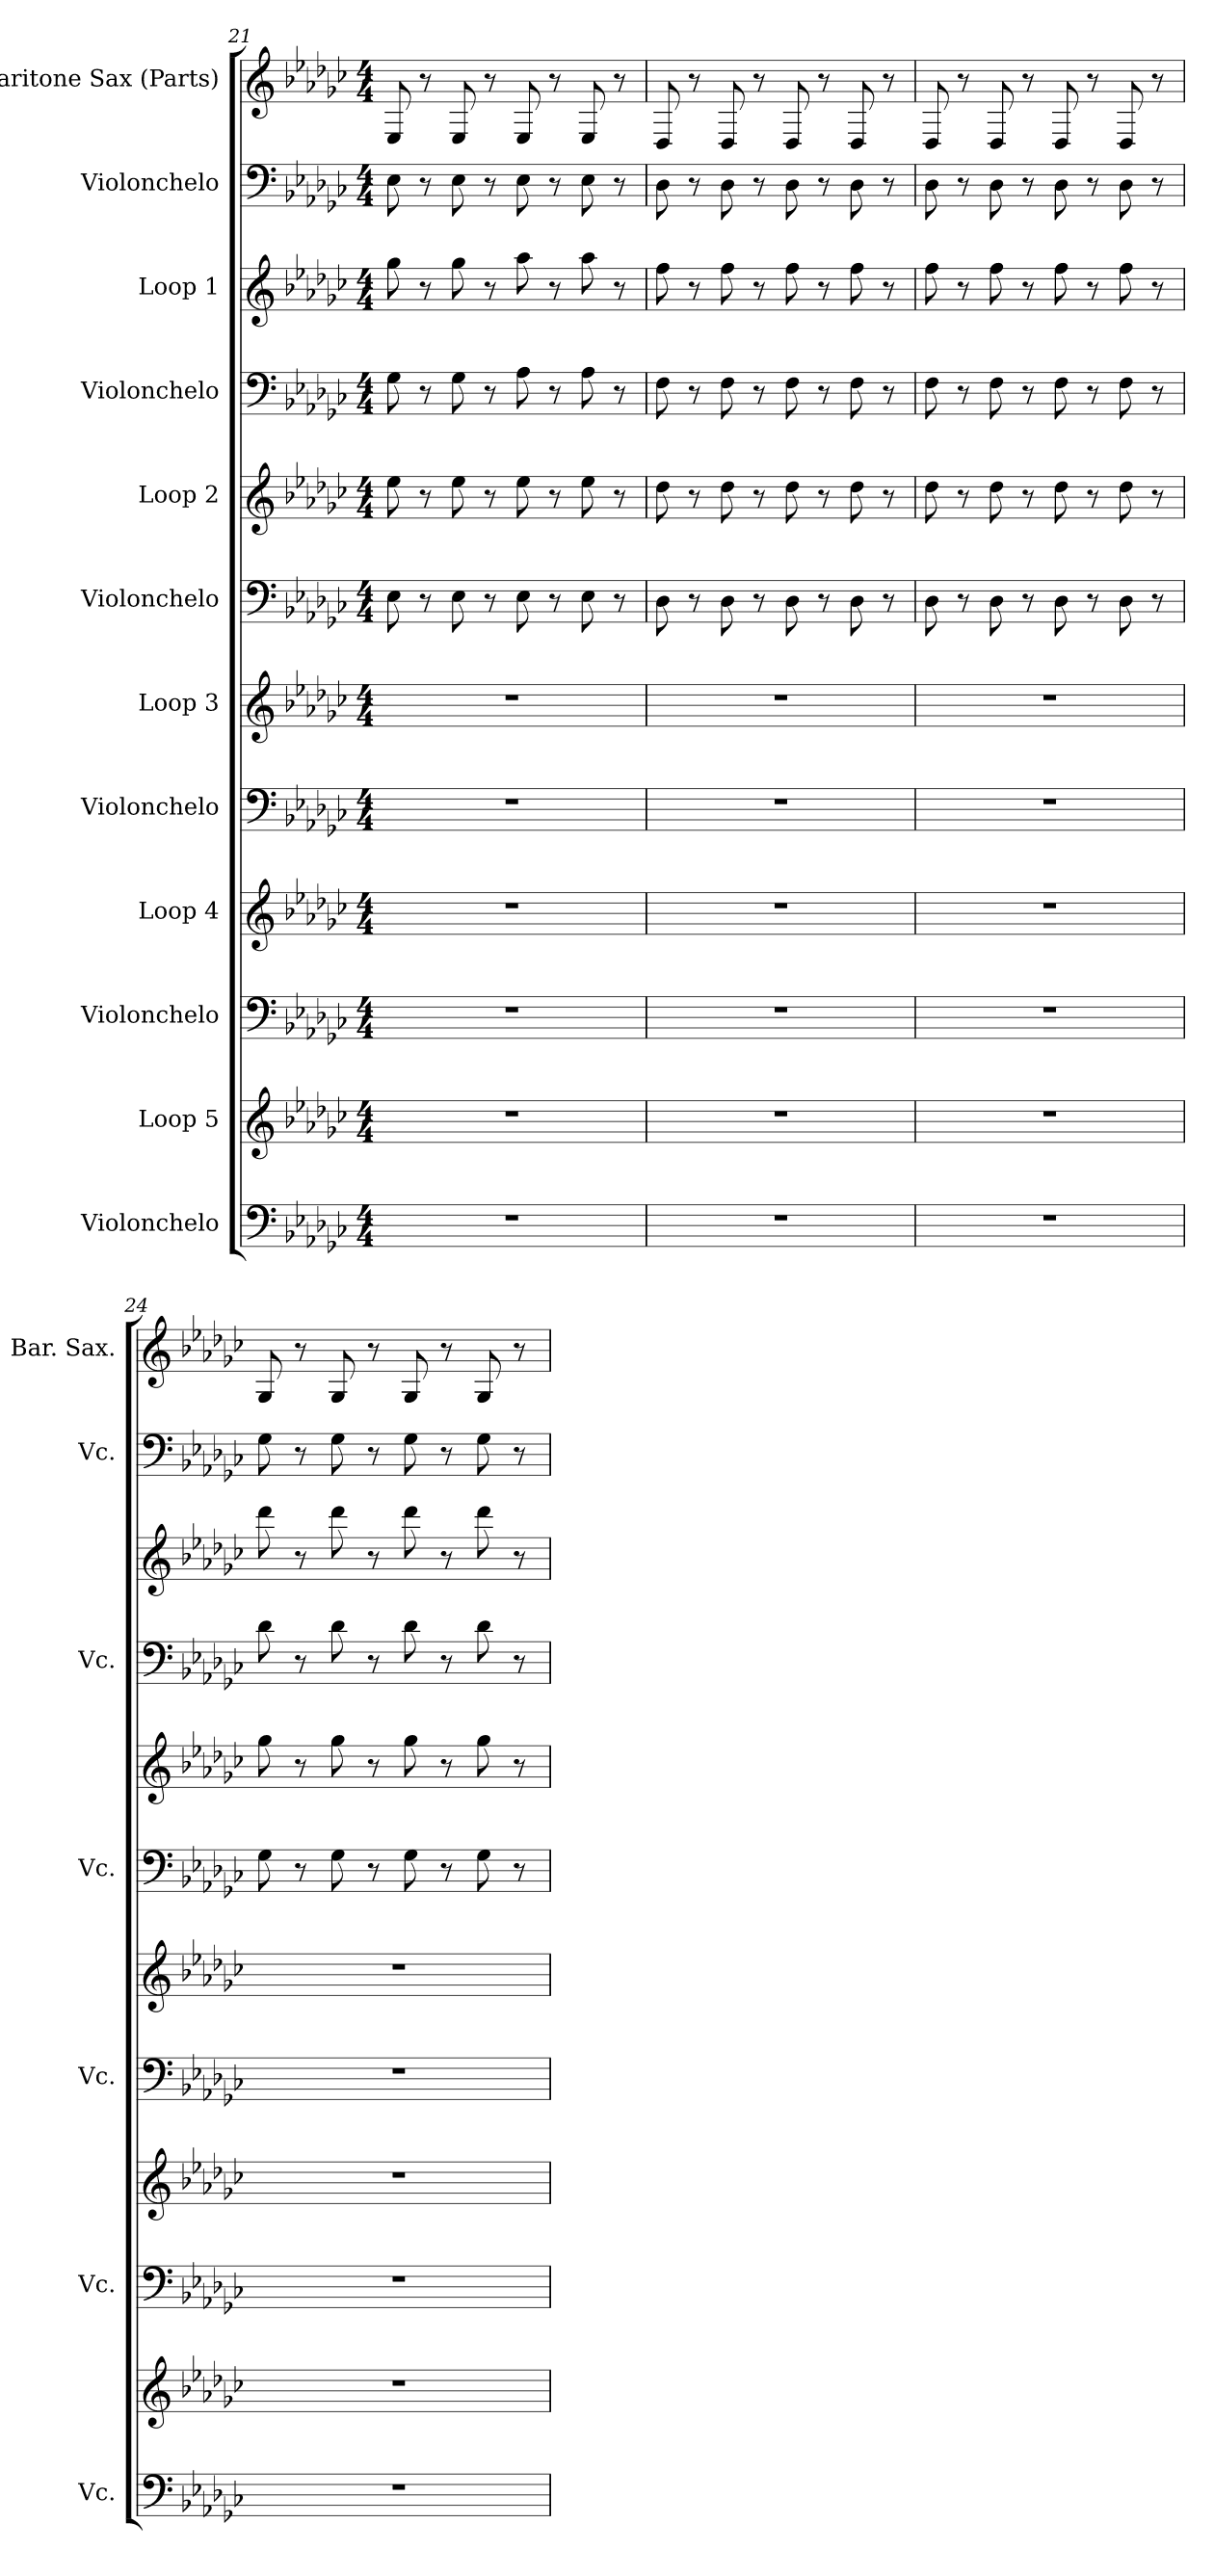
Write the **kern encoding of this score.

**kern	**kern	**kern	**kern	**kern	**kern	**kern	**kern	**kern	**kern	**kern	**kern
*part12	*part11	*part10	*part9	*part8	*part7	*part6	*part5	*part4	*part3	*part2	*part1
*staff12	*staff11	*staff10	*staff9	*staff8	*staff7	*staff6	*staff5	*staff4	*staff3	*staff2	*staff1
*I"Violonchelo	*I"Loop 5	*I"Violonchelo	*I"Loop 4	*I"Violonchelo	*I"Loop 3	*I"Violonchelo	*I"Loop 2	*I"Violonchelo	*I"Loop 1	*I"Violonchelo	*I"Baritone Sax (Parts)
*I'Vc.	*	*I'Vc.	*	*I'Vc.	*	*I'Vc.	*	*I'Vc.	*	*I'Vc.	*I'Bar. Sax.
!!LO:LB:g=z
*clefF4	*clefG2	*clefF4	*clefG2	*clefF4	*clefG2	*clefF4	*clefG2	*clefF4	*clefG2	*clefF4	*clefG2
*	*ITrd19c33	*	*ITrd12c21	*	*ITrd12c21	*	*ITrd12c21	*	*ITrd12c21	*	*ITrd12c21
*k[b-e-a-d-g-c-]	*k[b-e-a-d-g-c-]	*k[b-e-a-d-g-c-]	*k[b-e-a-d-g-c-]	*k[b-e-a-d-g-c-]	*k[b-e-a-d-g-c-]	*k[b-e-a-d-g-c-]	*k[b-e-a-d-g-c-]	*k[b-e-a-d-g-c-]	*k[b-e-a-d-g-c-]	*k[b-e-a-d-g-c-]	*k[b-e-a-d-g-c-]
*M4/4	*M4/4	*M4/4	*M4/4	*M4/4	*M4/4	*M4/4	*M4/4	*M4/4	*M4/4	*M4/4	*M4/4
=21	=21	=21	=21	=21	=21	=21	=21	=21	=21	=21	=21
1r	1r	1r	1r	1r	1r	8E-\	8e-\	8G-\	8g-\	8E-\	8EE-/
.	.	.	.	.	.	8r	8r	8r	8r	8r	8r
.	.	.	.	.	.	8E-\	8e-\	8G-\	8g-\	8E-\	8EE-/
.	.	.	.	.	.	8r	8r	8r	8r	8r	8r
.	.	.	.	.	.	8E-\	8e-\	8A-\	8a-\	8E-\	8EE-/
.	.	.	.	.	.	8r	8r	8r	8r	8r	8r
.	.	.	.	.	.	8E-\	8e-\	8A-\	8a-\	8E-\	8EE-/
.	.	.	.	.	.	8r	8r	8r	8r	8r	8r
=22	=22	=22	=22	=22	=22	=22	=22	=22	=22	=22	=22
1r	1r	1r	1r	1r	1r	8D-\	8d-\	8F\	8f\	8D-\	8DD-/
.	.	.	.	.	.	8r	8r	8r	8r	8r	8r
.	.	.	.	.	.	8D-\	8d-\	8F\	8f\	8D-\	8DD-/
.	.	.	.	.	.	8r	8r	8r	8r	8r	8r
.	.	.	.	.	.	8D-\	8d-\	8F\	8f\	8D-\	8DD-/
.	.	.	.	.	.	8r	8r	8r	8r	8r	8r
.	.	.	.	.	.	8D-\	8d-\	8F\	8f\	8D-\	8DD-/
.	.	.	.	.	.	8r	8r	8r	8r	8r	8r
=23	=23	=23	=23	=23	=23	=23	=23	=23	=23	=23	=23
1r	1r	1r	1r	1r	1r	8D-\	8d-\	8F\	8f\	8D-\	8DD-/
.	.	.	.	.	.	8r	8r	8r	8r	8r	8r
.	.	.	.	.	.	8D-\	8d-\	8F\	8f\	8D-\	8DD-/
.	.	.	.	.	.	8r	8r	8r	8r	8r	8r
.	.	.	.	.	.	8D-\	8d-\	8F\	8f\	8D-\	8DD-/
.	.	.	.	.	.	8r	8r	8r	8r	8r	8r
.	.	.	.	.	.	8D-\	8d-\	8F\	8f\	8D-\	8DD-/
.	.	.	.	.	.	8r	8r	8r	8r	8r	8r
=24	=24	=24	=24	=24	=24	=24	=24	=24	=24	=24	=24
1r	1r	1r	1r	1r	1r	8G-\	8g-\	8d-\	8dd-\	8G-\	8GG-/
.	.	.	.	.	.	8r	8r	8r	8r	8r	8r
.	.	.	.	.	.	8G-\	8g-\	8d-\	8dd-\	8G-\	8GG-/
.	.	.	.	.	.	8r	8r	8r	8r	8r	8r
.	.	.	.	.	.	8G-\	8g-\	8d-\	8dd-\	8G-\	8GG-/
.	.	.	.	.	.	8r	8r	8r	8r	8r	8r
.	.	.	.	.	.	8G-\	8g-\	8d-\	8dd-\	8G-\	8GG-/
.	.	.	.	.	.	8r	8r	8r	8r	8r	8r
=	=	=	=	=	=	=	=	=	=	=	=
*-	*-	*-	*-	*-	*-	*-	*-	*-	*-	*-	*-
